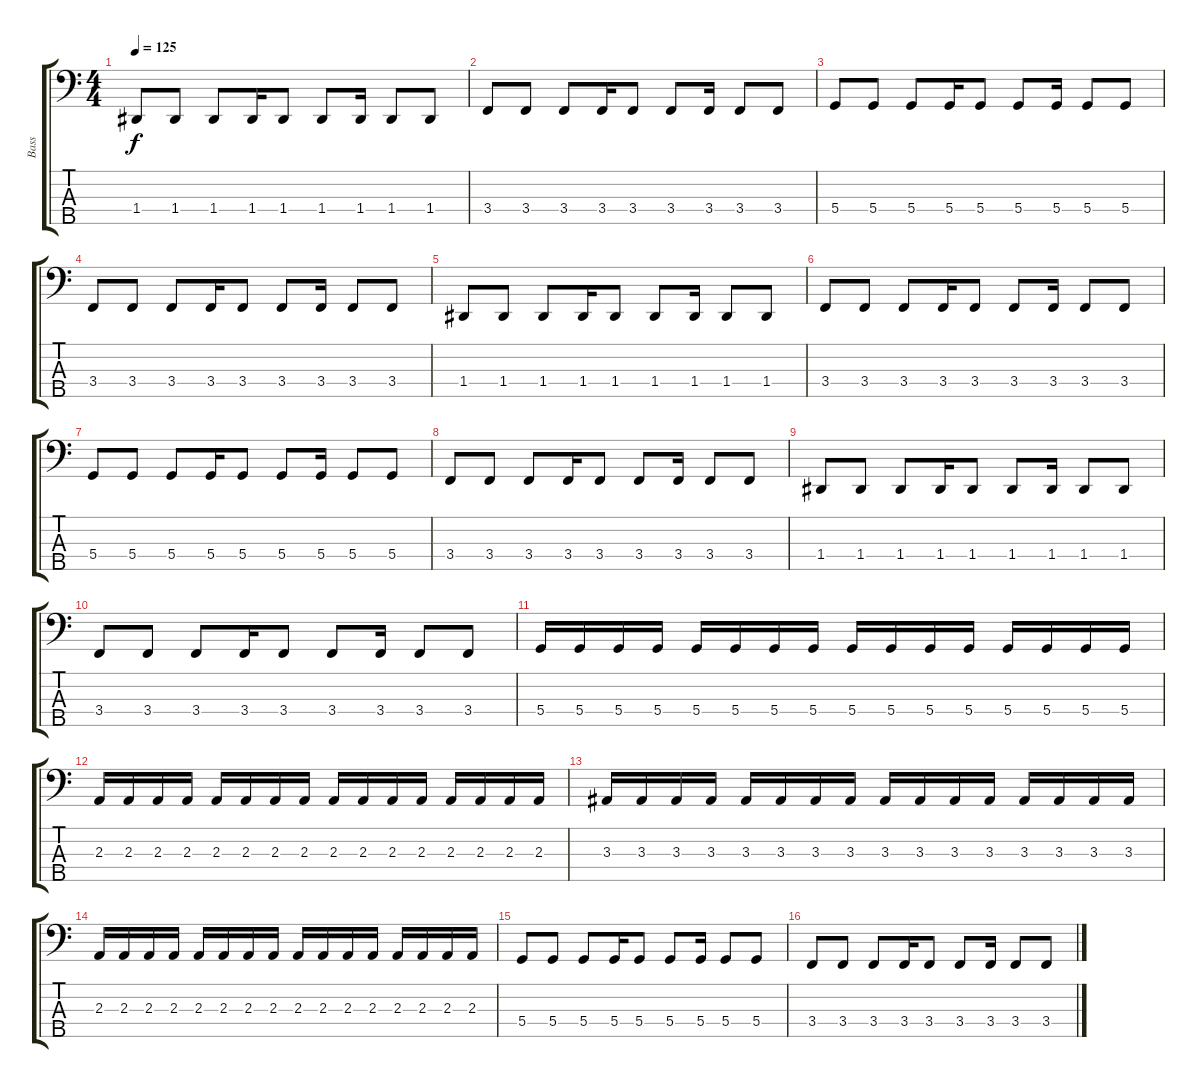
\track ("Bass" "Bass") {instrument electricbassfinger}
\staff {score tabs}
\tuning (F2 C2 G1 D1 A0) {hide}
\ts (4 4)
\tempo 125
\clef f4
\ks c
1.4.8{dy f} 1.4.8 1.4.8 1.4.16 1.4.8 1.4.8 1.4.16 1.4.8 1.4.8 |
3.4.8 3.4.8 3.4.8 3.4.16 3.4.8 3.4.8 3.4.16 3.4.8 3.4.8 |
5.4.8 5.4.8 5.4.8 5.4.16 5.4.8 5.4.8 5.4.16 5.4.8 5.4.8 |
3.4.8 3.4.8 3.4.8 3.4.16 3.4.8 3.4.8 3.4.16 3.4.8 3.4.8 |
1.4.8 1.4.8 1.4.8 1.4.16 1.4.8 1.4.8 1.4.16 1.4.8 1.4.8 |
3.4.8 3.4.8 3.4.8 3.4.16 3.4.8 3.4.8 3.4.16 3.4.8 3.4.8 |
5.4.8 5.4.8 5.4.8 5.4.16 5.4.8 5.4.8 5.4.16 5.4.8 5.4.8 |
3.4.8 3.4.8 3.4.8 3.4.16 3.4.8 3.4.8 3.4.16 3.4.8 3.4.8 |
1.4.8 1.4.8 1.4.8 1.4.16 1.4.8 1.4.8 1.4.16 1.4.8 1.4.8 |
3.4.8 3.4.8 3.4.8 3.4.16 3.4.8 3.4.8 3.4.16 3.4.8 3.4.8 |
5.4.16 5.4.16 5.4.16 5.4.16 5.4.16 5.4.16 5.4.16 5.4.16 5.4.16 5.4.16 5.4.16 5.4.16 5.4.16 5.4.16 5.4.16 5.4.16 |
2.3.16 2.3.16 2.3.16 2.3.16 2.3.16 2.3.16 2.3.16 2.3.16 2.3.16 2.3.16 2.3.16 2.3.16 2.3.16 2.3.16 2.3.16 2.3.16 |
3.3.16 3.3.16 3.3.16 3.3.16 3.3.16 3.3.16 3.3.16 3.3.16 3.3.16 3.3.16 3.3.16 3.3.16 3.3.16 3.3.16 3.3.16 3.3.16 |
2.3.16 2.3.16 2.3.16 2.3.16 2.3.16 2.3.16 2.3.16 2.3.16 2.3.16 2.3.16 2.3.16 2.3.16 2.3.16 2.3.16 2.3.16 2.3.16 |
5.4.8 5.4.8 5.4.8 5.4.16 5.4.8 5.4.8 5.4.16 5.4.8 5.4.8 |
3.4.8 3.4.8 3.4.8 3.4.16 3.4.8 3.4.8 3.4.16 3.4.8 3.4.8
